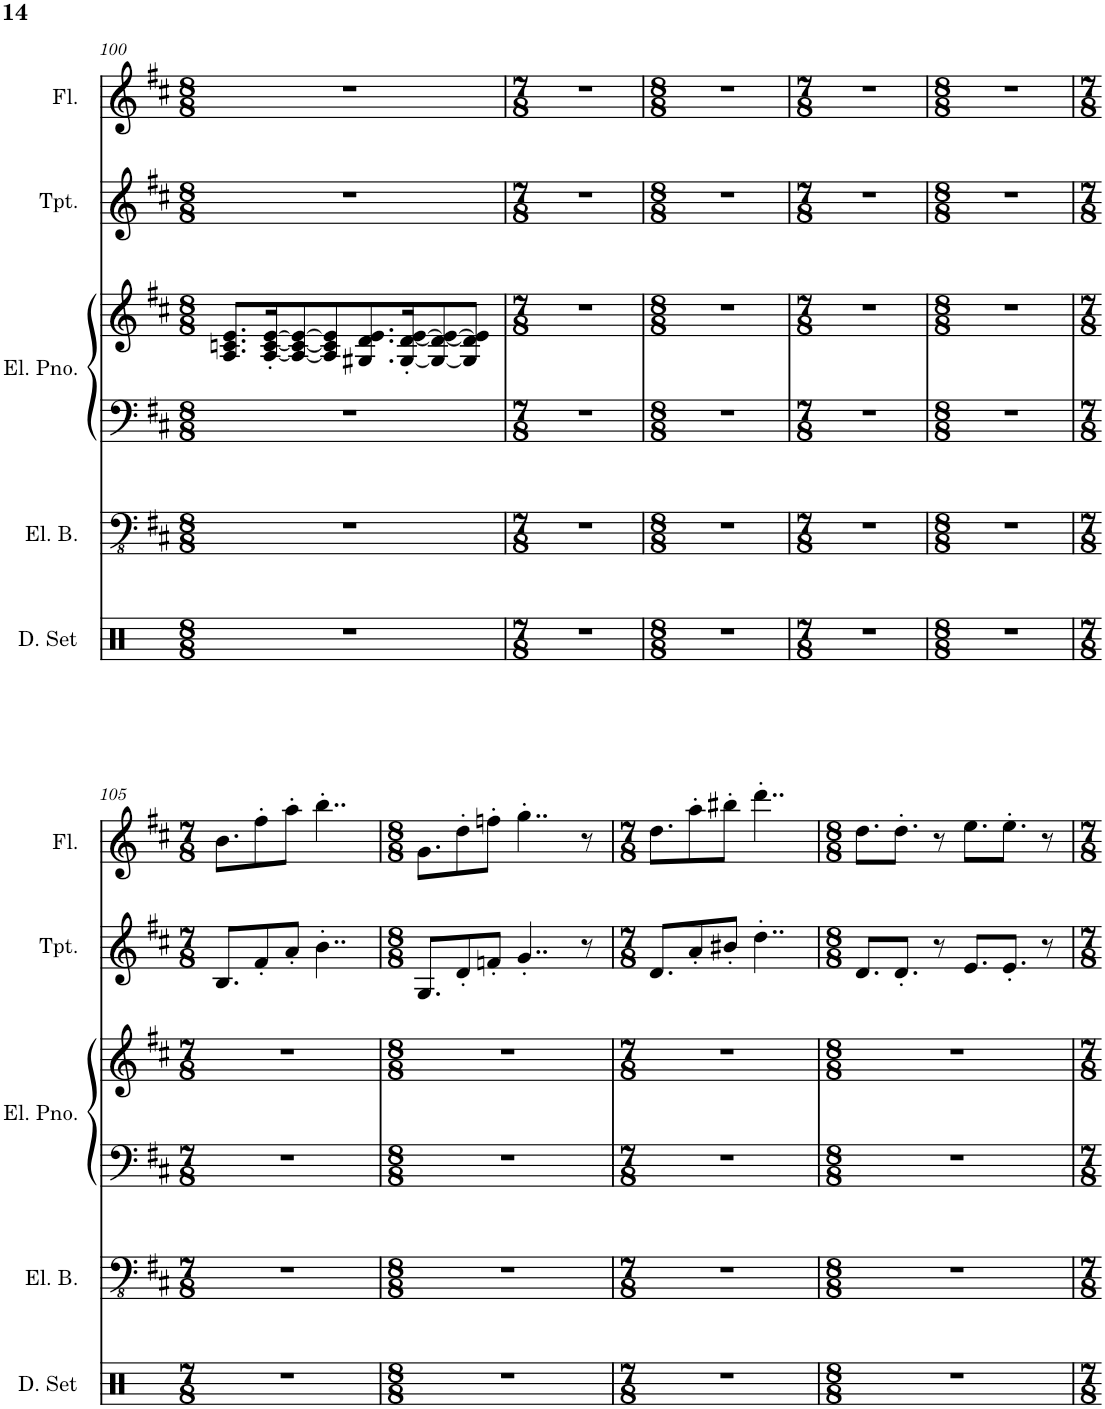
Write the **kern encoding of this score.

**kern	**kern	**kern	**kern	**kern	**kern
*part5	*part4	*part3	*part3	*part2	*part1
*staff6	*staff5	*staff4	*staff3	*staff2	*staff1
*I"Drumset	*I"Electric Bass	*I"Electric Piano	*	*I"Trumpet	*I"Flute
*I'D. Set	*I'El. B.	*I'El. Pno.	*	*I'Tpt.	*I'Fl.
!!LO:PB:g=z
*clefX	*clefFv4	*clefF4	*clefG2	*clefG2	*clefG2
*	*	*	*	*Trd1c2	*
*k[]	*k[f#c#]	*k[f#c#]	*k[f#c#]	*k[f#c#]	*k[f#c#]
*M8/8	*M8/8	*M8/8	*M8/8	*M8/8	*M8/8
=100	=100	=100	=100	=100	=100
1r	1r	1r	8.A/ 8.cn/ 8.e/L	1r	1r
.	.	.	[16A/' [16c/' [16e/'K	.	.
.	.	.	8A/_ 8c/_ 8e/_	.	.
.	.	.	8A/] 8c/] 8e/]	.	.
.	.	.	8.G#X/ 8.d/ 8.e/	.	.
.	.	.	[16G#/' [16d/' [16e/'K	.	.
.	.	.	8G#/_ 8d/_ 8e/_	.	.
.	.	.	8G#/] 8d/] 8e/]J	.	.
=101	=101	=101	=101	=101	=101
*M7/8	*M7/8	*M7/8	*M7/8	*M7/8	*M7/8
2..r	2..r	2..r	2..r	2..r	2..r
=102	=102	=102	=102	=102	=102
*M8/8	*M8/8	*M8/8	*M8/8	*M8/8	*M8/8
1r	1r	1r	1r	1r	1r
=103	=103	=103	=103	=103	=103
*M7/8	*M7/8	*M7/8	*M7/8	*M7/8	*M7/8
2..r	2..r	2..r	2..r	2..r	2..r
=104	=104	=104	=104	=104	=104
*M8/8	*M8/8	*M8/8	*M8/8	*M8/8	*M8/8
1r	1r	1r	1r	1r	1r
!!LO:LB:g=z
=105	=105	=105	=105	=105	=105
*M7/8	*M7/8	*M7/8	*M7/8	*M7/8	*M7/8
2..r	2..r	2..r	2..r	8.B/L	8.b\L
.	.	.	.	8f#'/	8ff#'\
.	.	.	.	8a'/J	8aa'\J
.	.	.	.	4..b'\	4..bb'\
=106	=106	=106	=106	=106	=106
*M8/8	*M8/8	*M8/8	*M8/8	*M8/8	*M8/8
1r	1r	1r	1r	8.G/L	8.g\L
.	.	.	.	8d'/	8dd'\
.	.	.	.	8fn'/J	8ffn'\J
.	.	.	.	4..g'/	4..gg'\
.	.	.	.	8r	8r
=107	=107	=107	=107	=107	=107
*M7/8	*M7/8	*M7/8	*M7/8	*M7/8	*M7/8
2..r	2..r	2..r	2..r	8.d/L	8.dd\L
.	.	.	.	8a'/	8aa'\
.	.	.	.	8b#X'/J	8bb#X'\J
.	.	.	.	4..dd'\	4..ddd'\
=108	=108	=108	=108	=108	=108
*M8/8	*M8/8	*M8/8	*M8/8	*M8/8	*M8/8
1r	1r	1r	1r	8.d/L	8.dd\L
.	.	.	.	8.d'/J	8.dd'\J
.	.	.	.	8r	8r
.	.	.	.	8.e/L	8.ee\L
.	.	.	.	8.e'/J	8.ee'\J
.	.	.	.	8r	8r
=	=	=	=	=	=
*-	*-	*-	*-	*-	*-
